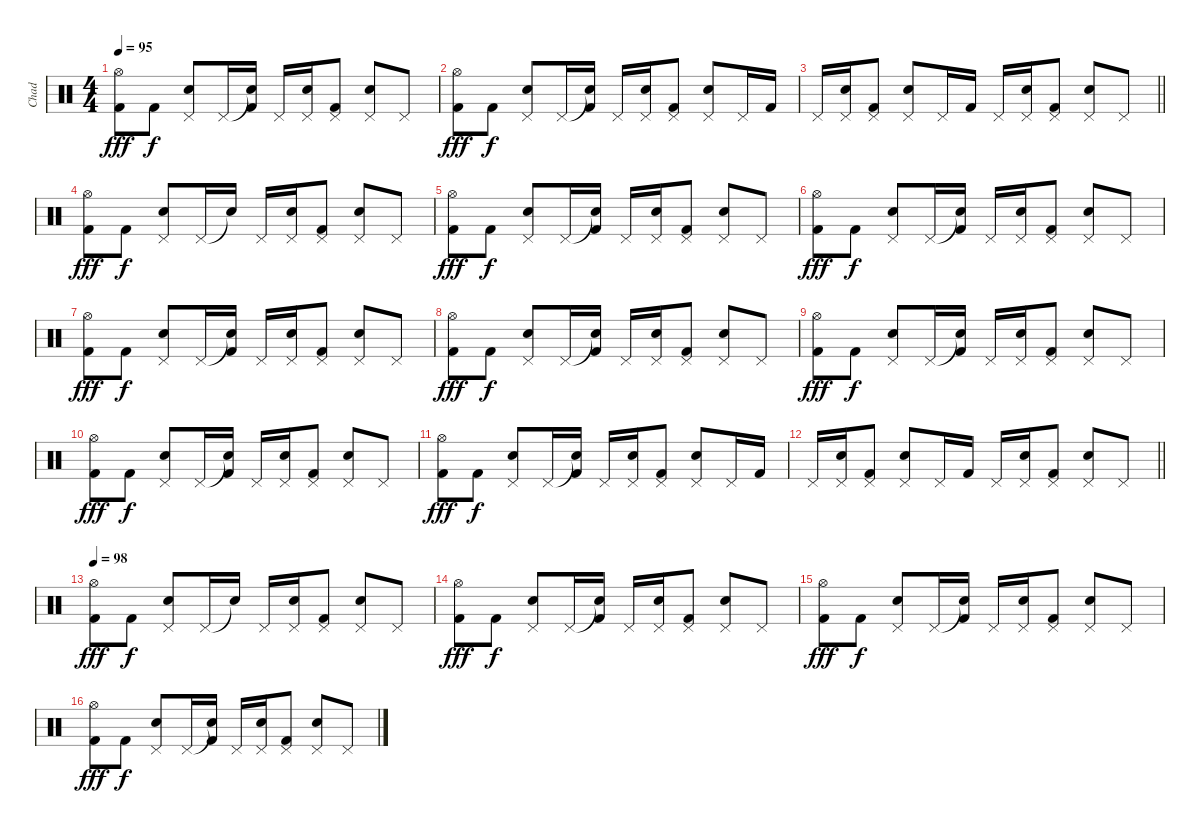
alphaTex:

\track ("Chad" "Chad") {instrument percussion}
\staff {score}
\articulation defaults
\ts (4 4)
\tempo 95
\clef neutral
\ks c
("Hi-Hat (open)" "Kick (hit) 2").8{dy fff} "Kick (hit) 2".8{dy f} ("Pedal Hi-Hat (hit)" "Snare (hit) 2").8 "Pedal Hi-Hat (hit)".16 ("Snare (hit)"{t} "Kick (hit) 2").16 "Pedal Hi-Hat (hit)".16 ("Pedal Hi-Hat (hit)" "Snare (hit) 2").16 ("Pedal Hi-Hat (hit)" "Kick (hit) 2").8 ("Pedal Hi-Hat (hit)" "Snare (hit) 2").8 "Pedal Hi-Hat (hit)".8 |
("Hi-Hat (open)" "Kick (hit) 2").8{dy fff} "Kick (hit) 2".8{dy f} ("Pedal Hi-Hat (hit)" "Snare (hit) 2").8 "Pedal Hi-Hat (hit)".16 ("Snare (hit)"{t} "Kick (hit) 2").16 "Pedal Hi-Hat (hit)".16 ("Pedal Hi-Hat (hit)" "Snare (hit) 2").16 ("Pedal Hi-Hat (hit)" "Kick (hit) 2").8 ("Pedal Hi-Hat (hit)" "Snare (hit) 2").8 "Pedal Hi-Hat (hit)".16 "Kick (hit) 2".16 |
\barLineRight lightlight "Pedal Hi-Hat (hit)".16
("Pedal Hi-Hat (hit)" "Snare (hit) 2").16 ("Pedal Hi-Hat (hit)" "Kick (hit) 2").8 ("Pedal Hi-Hat (hit)" "Snare (hit) 2").8 "Pedal Hi-Hat (hit)".16 "Kick (hit) 2".16 "Pedal Hi-Hat (hit)".16 ("Pedal Hi-Hat (hit)" "Snare (hit) 2").16 ("Pedal Hi-Hat (hit)" "Kick (hit) 2").8 ("Pedal Hi-Hat (hit)" "Snare (hit) 2").8 "Pedal Hi-Hat (hit)".8 |
("Hi-Hat (open)" "Kick (hit) 2").8{dy fff} "Kick (hit) 2".8{dy f} ("Pedal Hi-Hat (hit)" "Snare (hit) 2").8 "Pedal Hi-Hat (hit)".16 "Snare (hit)"{t}.16 "Pedal Hi-Hat (hit)".16 ("Pedal Hi-Hat (hit)" "Snare (hit) 2").16 ("Pedal Hi-Hat (hit)" "Kick (hit) 2").8 ("Pedal Hi-Hat (hit)" "Snare (hit) 2").8 "Pedal Hi-Hat (hit)".8 |
("Hi-Hat (open)" "Kick (hit) 2").8{dy fff} "Kick (hit) 2".8{dy f} ("Pedal Hi-Hat (hit)" "Snare (hit) 2").8 "Pedal Hi-Hat (hit)".16 ("Snare (hit)"{t} "Kick (hit) 2").16 "Pedal Hi-Hat (hit)".16 ("Pedal Hi-Hat (hit)" "Snare (hit) 2").16 ("Pedal Hi-Hat (hit)" "Kick (hit) 2").8 ("Pedal Hi-Hat (hit)" "Snare (hit) 2").8 "Pedal Hi-Hat (hit)".8 |
("Hi-Hat (open)" "Kick (hit) 2").8{dy fff} "Kick (hit) 2".8{dy f} ("Pedal Hi-Hat (hit)" "Snare (hit) 2").8 "Pedal Hi-Hat (hit)".16 ("Snare (hit)"{t} "Kick (hit) 2").16 "Pedal Hi-Hat (hit)".16 ("Pedal Hi-Hat (hit)" "Snare (hit) 2").16 ("Pedal Hi-Hat (hit)" "Kick (hit) 2").8 ("Pedal Hi-Hat (hit)" "Snare (hit) 2").8 "Pedal Hi-Hat (hit)".8 |
("Hi-Hat (open)" "Kick (hit) 2").8{dy fff} "Kick (hit) 2".8{dy f} ("Pedal Hi-Hat (hit)" "Snare (hit) 2").8 "Pedal Hi-Hat (hit)".16 ("Snare (hit)"{t} "Kick (hit) 2").16 "Pedal Hi-Hat (hit)".16 ("Pedal Hi-Hat (hit)" "Snare (hit) 2").16 ("Pedal Hi-Hat (hit)" "Kick (hit) 2").8 ("Pedal Hi-Hat (hit)" "Snare (hit) 2").8 "Pedal Hi-Hat (hit)".8 |
("Hi-Hat (open)" "Kick (hit) 2").8{dy fff} "Kick (hit) 2".8{dy f} ("Pedal Hi-Hat (hit)" "Snare (hit) 2").8 "Pedal Hi-Hat (hit)".16 ("Snare (hit)"{t} "Kick (hit) 2").16 "Pedal Hi-Hat (hit)".16 ("Pedal Hi-Hat (hit)" "Snare (hit) 2").16 ("Pedal Hi-Hat (hit)" "Kick (hit) 2").8 ("Pedal Hi-Hat (hit)" "Snare (hit) 2").8 "Pedal Hi-Hat (hit)".8 |
("Hi-Hat (open)" "Kick (hit) 2").8{dy fff} "Kick (hit) 2".8{dy f} ("Pedal Hi-Hat (hit)" "Snare (hit) 2").8 "Pedal Hi-Hat (hit)".16 ("Snare (hit)"{t} "Kick (hit) 2").16 "Pedal Hi-Hat (hit)".16 ("Pedal Hi-Hat (hit)" "Snare (hit) 2").16 ("Pedal Hi-Hat (hit)" "Kick (hit) 2").8 ("Pedal Hi-Hat (hit)" "Snare (hit) 2").8 "Pedal Hi-Hat (hit)".8 |
("Hi-Hat (open)" "Kick (hit) 2").8{dy fff} "Kick (hit) 2".8{dy f} ("Pedal Hi-Hat (hit)" "Snare (hit) 2").8 "Pedal Hi-Hat (hit)".16 ("Snare (hit)"{t} "Kick (hit) 2").16 "Pedal Hi-Hat (hit)".16 ("Pedal Hi-Hat (hit)" "Snare (hit) 2").16 ("Pedal Hi-Hat (hit)" "Kick (hit) 2").8 ("Pedal Hi-Hat (hit)" "Snare (hit) 2").8 "Pedal Hi-Hat (hit)".8 |
("Hi-Hat (open)" "Kick (hit) 2").8{dy fff} "Kick (hit) 2".8{dy f} ("Pedal Hi-Hat (hit)" "Snare (hit) 2").8 "Pedal Hi-Hat (hit)".16 ("Snare (hit)"{t} "Kick (hit) 2").16 "Pedal Hi-Hat (hit)".16 ("Pedal Hi-Hat (hit)" "Snare (hit) 2").16 ("Pedal Hi-Hat (hit)" "Kick (hit) 2").8 ("Pedal Hi-Hat (hit)" "Snare (hit) 2").8 "Pedal Hi-Hat (hit)".16 "Kick (hit) 2".16 |
\barLineRight lightlight "Pedal Hi-Hat (hit)".16
("Pedal Hi-Hat (hit)" "Snare (hit) 2").16 ("Pedal Hi-Hat (hit)" "Kick (hit) 2").8 ("Pedal Hi-Hat (hit)" "Snare (hit) 2").8 "Pedal Hi-Hat (hit)".16 "Kick (hit) 2".16 "Pedal Hi-Hat (hit)".16 ("Pedal Hi-Hat (hit)" "Snare (hit) 2").16 ("Pedal Hi-Hat (hit)" "Kick (hit) 2").8 ("Pedal Hi-Hat (hit)" "Snare (hit) 2").8 "Pedal Hi-Hat (hit)".8 |
\tempo 98
("Hi-Hat (open)" "Kick (hit) 2").8{dy fff} "Kick (hit) 2".8{dy f} ("Pedal Hi-Hat (hit)" "Snare (hit) 2").8 "Pedal Hi-Hat (hit)".16 "Snare (hit)"{t}.16 "Pedal Hi-Hat (hit)".16 ("Pedal Hi-Hat (hit)" "Snare (hit) 2").16 ("Pedal Hi-Hat (hit)" "Kick (hit) 2").8 ("Pedal Hi-Hat (hit)" "Snare (hit) 2").8 "Pedal Hi-Hat (hit)".8 |
("Hi-Hat (open)" "Kick (hit) 2").8{dy fff} "Kick (hit) 2".8{dy f} ("Pedal Hi-Hat (hit)" "Snare (hit) 2").8 "Pedal Hi-Hat (hit)".16 ("Snare (hit)"{t} "Kick (hit) 2").16 "Pedal Hi-Hat (hit)".16 ("Pedal Hi-Hat (hit)" "Snare (hit) 2").16 ("Pedal Hi-Hat (hit)" "Kick (hit) 2").8 ("Pedal Hi-Hat (hit)" "Snare (hit) 2").8 "Pedal Hi-Hat (hit)".8 |
("Hi-Hat (open)" "Kick (hit) 2").8{dy fff} "Kick (hit) 2".8{dy f} ("Pedal Hi-Hat (hit)" "Snare (hit) 2").8 "Pedal Hi-Hat (hit)".16 ("Snare (hit)"{t} "Kick (hit) 2").16 "Pedal Hi-Hat (hit)".16 ("Pedal Hi-Hat (hit)" "Snare (hit) 2").16 ("Pedal Hi-Hat (hit)" "Kick (hit) 2").8 ("Pedal Hi-Hat (hit)" "Snare (hit) 2").8 "Pedal Hi-Hat (hit)".8 |
("Hi-Hat (open)" "Kick (hit) 2").8{dy fff} "Kick (hit) 2".8{dy f} ("Pedal Hi-Hat (hit)" "Snare (hit) 2").8 "Pedal Hi-Hat (hit)".16 ("Snare (hit)"{t} "Kick (hit) 2").16 "Pedal Hi-Hat (hit)".16 ("Pedal Hi-Hat (hit)" "Snare (hit) 2").16 ("Pedal Hi-Hat (hit)" "Kick (hit) 2").8 ("Pedal Hi-Hat (hit)" "Snare (hit) 2").8 "Pedal Hi-Hat (hit)".8
